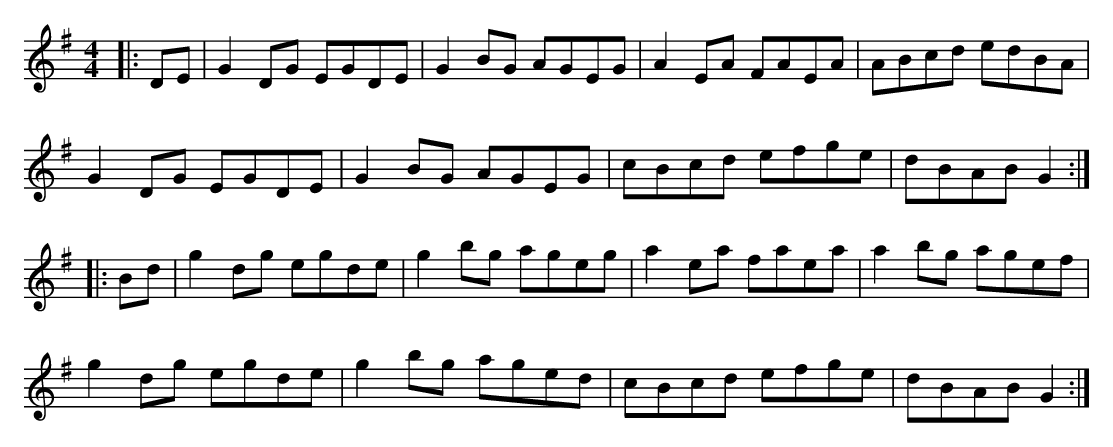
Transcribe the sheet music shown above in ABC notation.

X:1
M:4/4
K:G
|:DE|G2 DG EGDE|G2 BG AGEG|A2 EA FAEA|ABcd edBA|
G2 DG EGDE|G2 BG AGEG|cBcd efge|dBAB G2:|
|:Bd|g2 dg egde|g2 bg ageg|a2 ea faea|a2 bg agef|
g2 dg egde|g2 bg aged|cBcd efge|dBAB G2:|
